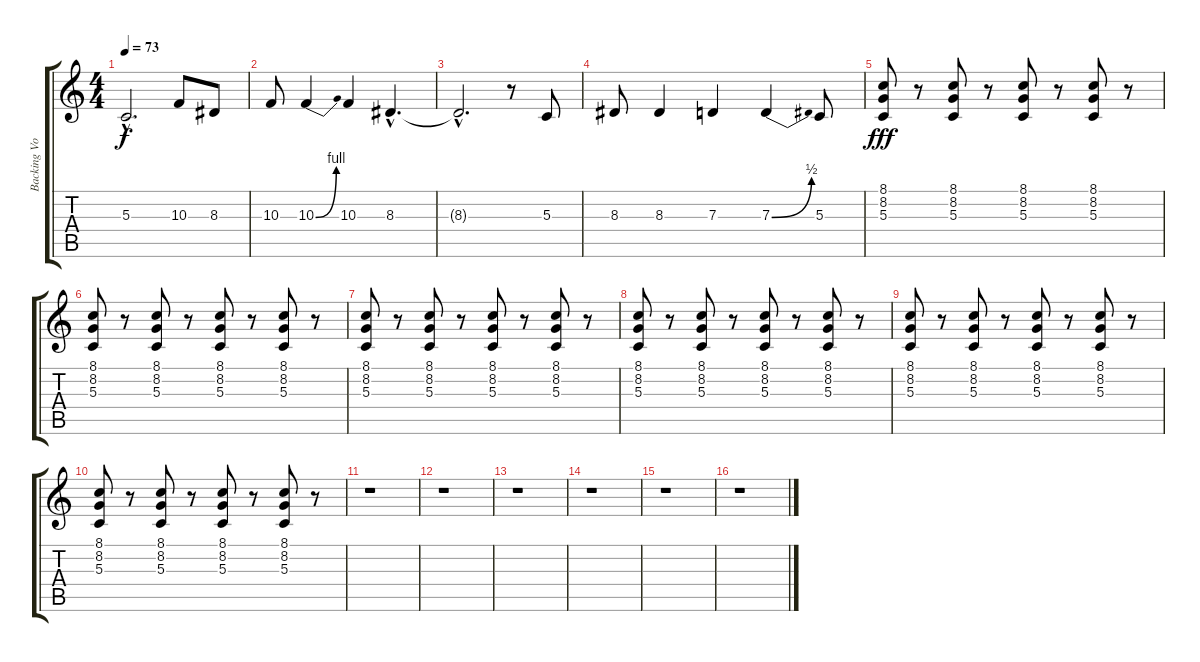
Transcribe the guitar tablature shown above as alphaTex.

\track ("Backing Vocals" "Backing Vo") {instrument flute}
\staff {score tabs}
\tuning (E4 B3 G3 D3 A2 E2) {hide}
\ts (4 4)
\tempo 73
\clef g2
\ks c
5.3{hac t}.2{d dy f} 10.3.8 8.3.8 |
10.3.8 10.3{be (bend 0 0 60 4)}.4 10.3.4 8.3{hac}.4{d} |
8.3{hac t}.2{d} r.8 5.3.8 |
8.3.8 8.3.4 7.3.4 7.3{be (bend 0 0 60 2)}.4 5.3.8 |
(8.1 8.2 5.3).8{dy fff volume 13 instrument breathnoise} r.8 (8.1 8.2 5.3).8 r.8 (8.1 8.2 5.3).8 r.8 (8.1 8.2 5.3).8 r.8 |
(8.1 8.2 5.3).8 r.8 (8.1 8.2 5.3).8 r.8 (8.1 8.2 5.3).8 r.8 (8.1 8.2 5.3).8 r.8 |
(8.1 8.2 5.3).8 r.8 (8.1 8.2 5.3).8 r.8 (8.1 8.2 5.3).8 r.8 (8.1 8.2 5.3).8 r.8 |
(8.1 8.2 5.3).8 r.8 (8.1 8.2 5.3).8 r.8 (8.1 8.2 5.3).8 r.8 (8.1 8.2 5.3).8 r.8 |
(8.1 8.2 5.3).8 r.8 (8.1 8.2 5.3).8 r.8 (8.1 8.2 5.3).8 r.8 (8.1 8.2 5.3).8 r.8 |
(8.1 8.2 5.3).8 r.8 (8.1 8.2 5.3).8 r.8 (8.1 8.2 5.3).8 r.8 (8.1 8.2 5.3).8 r.8 |
r.1 |
r.1 |
r.1 |
r.1 |
r.1 |
r.1
